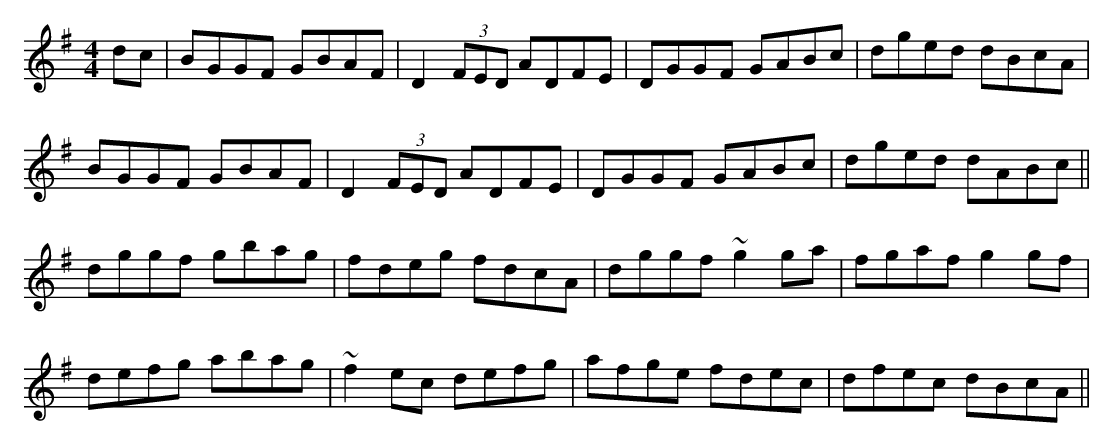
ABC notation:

X:1
M:4/4
K:G
dc|BGGF GBAF|D2 (3FED ADFE|DGGF GABc|dged dBcA|
BGGF GBAF|D2 (3FED ADFE|DGGF GABc|dged dABc||
dggf gbag|fdeg fdcA|dggf ~g2 ga|fgaf g2 gf|
defg abag|~f2 ec defg|afge fdec|dfec dBcA||
